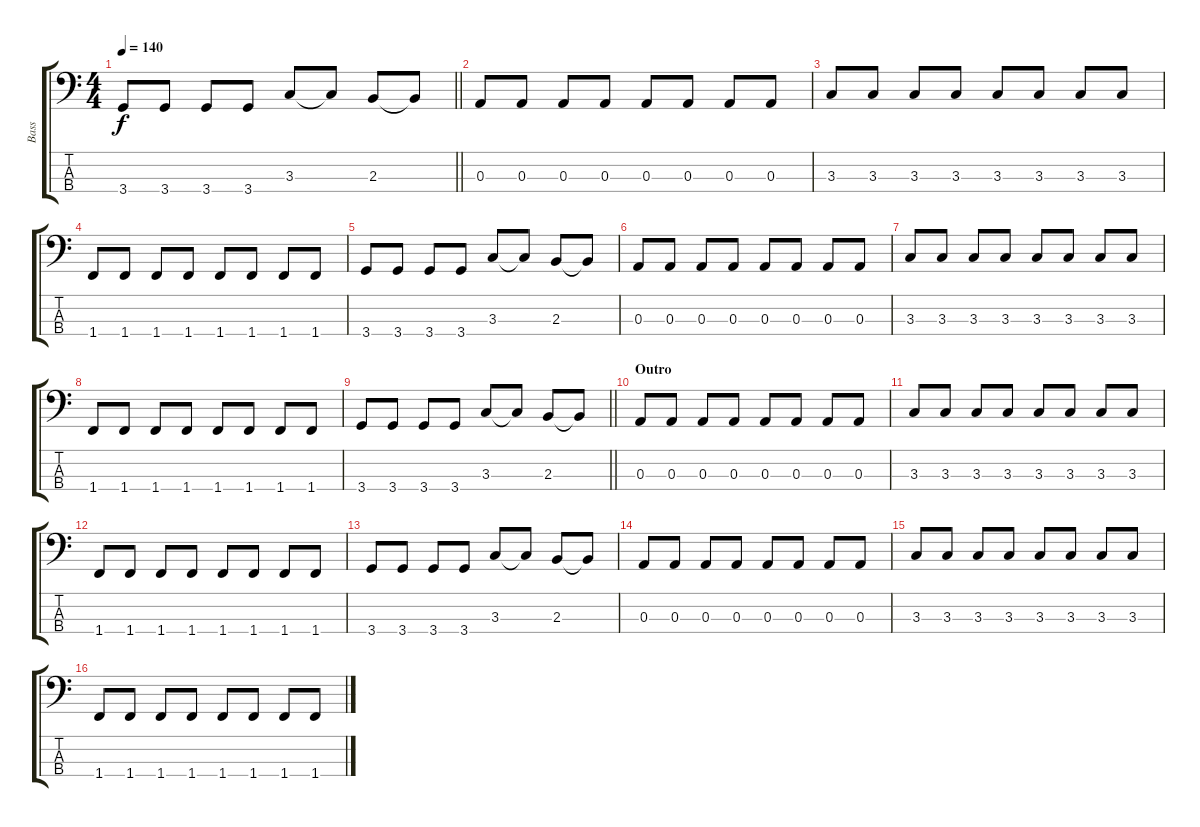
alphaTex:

\track ("Bass" "Bass") {instrument electricbassfinger}
\staff {score tabs}
\tuning (G2 D2 A1 E1) {hide}
\ts (4 4)
\tempo 140
\clef f4
\barLineRight lightlight
\ks c
3.4.8{dy f} 3.4.8 3.4.8 3.4.8 3.3.8 3.3{t}.8 2.3.8 2.3{t}.8 |
\section ("" "")
0.3.8 0.3.8 0.3.8 0.3.8 0.3.8 0.3.8 0.3.8 0.3.8 |
3.3.8 3.3.8 3.3.8 3.3.8 3.3.8 3.3.8 3.3.8 3.3.8 |
1.4.8 1.4.8 1.4.8 1.4.8 1.4.8 1.4.8 1.4.8 1.4.8 |
3.4.8 3.4.8 3.4.8 3.4.8 3.3.8 3.3{t}.8 2.3.8 2.3{t}.8 |
0.3.8 0.3.8 0.3.8 0.3.8 0.3.8 0.3.8 0.3.8 0.3.8 |
3.3.8 3.3.8 3.3.8 3.3.8 3.3.8 3.3.8 3.3.8 3.3.8 |
1.4.8 1.4.8 1.4.8 1.4.8 1.4.8 1.4.8 1.4.8 1.4.8 |
\barLineRight lightlight
3.4.8 3.4.8 3.4.8 3.4.8 3.3.8 3.3{t}.8 2.3.8 2.3{t}.8 |
\section ("" "Outro")
0.3.8 0.3.8 0.3.8 0.3.8 0.3.8 0.3.8 0.3.8 0.3.8 |
3.3.8 3.3.8 3.3.8 3.3.8 3.3.8 3.3.8 3.3.8 3.3.8 |
1.4.8 1.4.8 1.4.8 1.4.8 1.4.8 1.4.8 1.4.8 1.4.8 |
3.4.8 3.4.8 3.4.8 3.4.8 3.3.8 3.3{t}.8 2.3.8 2.3{t}.8 |
0.3.8 0.3.8 0.3.8 0.3.8 0.3.8 0.3.8 0.3.8 0.3.8 |
3.3.8 3.3.8 3.3.8 3.3.8 3.3.8 3.3.8 3.3.8 3.3.8 |
1.4.8 1.4.8 1.4.8 1.4.8 1.4.8 1.4.8 1.4.8 1.4.8
